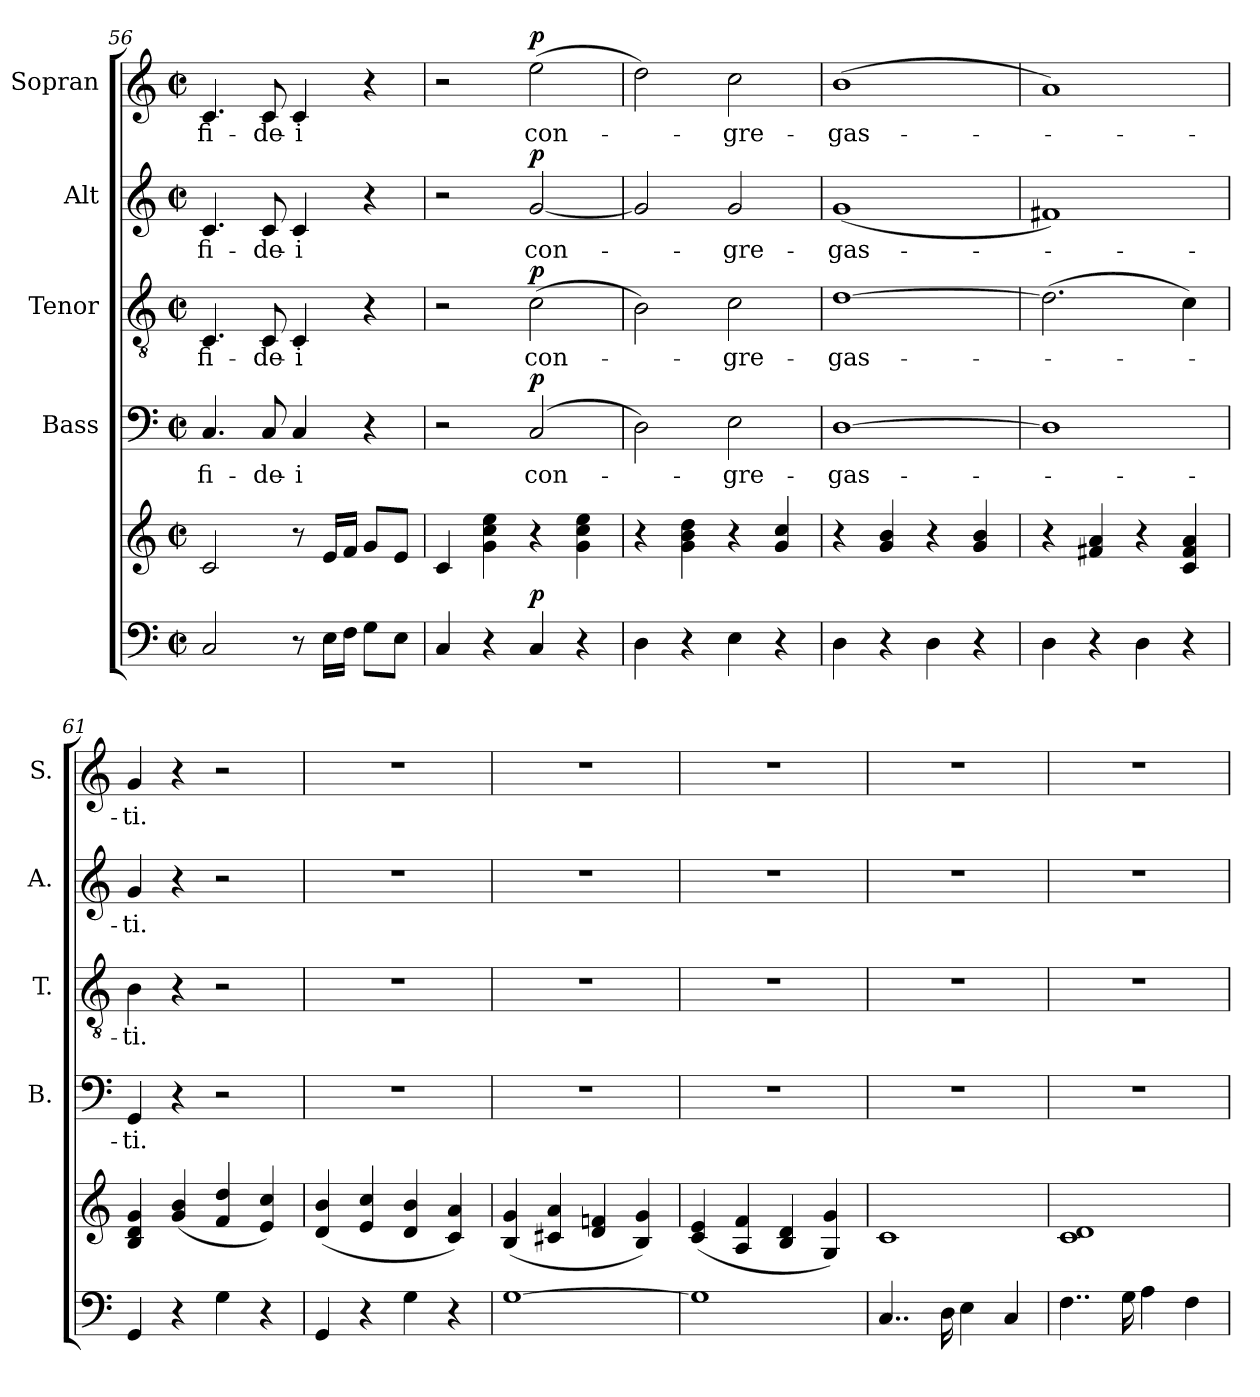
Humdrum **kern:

**kern	**kern	**dynam	**kern	**text	**dynam	**kern	**text	**dynam	**kern	**text	**dynam	**kern	**text	**dynam
*part5	*part5	*part5	*part4	*part4	*part4	*part3	*part3	*part3	*part2	*part2	*part2	*part1	*part1	*part1
*staff6	*staff5	*staff5/6	*staff4	*staff4	*staff4	*staff3	*staff3	*staff3	*staff2	*staff2	*staff2	*staff1	*staff1	*staff1
*	*	*	*I"Bass	*	*	*I"Tenor	*	*	*I"Alt	*	*	*I"Sopran	*	*
*	*	*	*I'B.	*	*	*I'T.	*	*	*I'A.	*	*	*I'S.	*	*
*clefF4	*clefG2	*	*clefF4	*	*	*clefGv2	*	*	*clefG2	*	*	*clefG2	*	*
*k[]	*k[]	*	*k[]	*	*	*k[]	*	*	*k[]	*	*	*k[]	*	*
*C:	*C:	*	*C:	*	*	*C:	*	*	*C:	*	*	*C:	*	*
*M2/2	*M2/2	*	*M2/2	*	*	*M2/2	*	*	*M2/2	*	*	*M2/2	*	*
*met(c|)	*met(c|)	*	*met(c|)	*	*	*met(c|)	*	*	*met(c|)	*	*	*met(c|)	*	*
=56	=56	=56	=56	=56	=56	=56	=56	=56	=56	=56	=56	=56	=56	=56
!	!	!	!	!LO:LY:b	!	!	!LO:LY:b	!	!	!LO:LY:b	!	!	!LO:LY:b	!
2C/	2c/	.	4.C/	fi-	.	4.C/	fi-	.	4.c/	fi-	.	4.c/	fi-	.
!	!	!	!	!LO:LY:b	!	!	!LO:LY:b	!	!	!LO:LY:b	!	!	!LO:LY:b	!
.	.	.	8C/	-de-	.	8C/	-de-	.	8c/	-de-	.	8c/	-de-	.
!	!	!	!	!LO:LY:b	!	!	!LO:LY:b	!	!	!LO:LY:b	!	!	!LO:LY:b	!
8r	8r	.	4C/	-i	.	4C/	-i	.	4c/	-i	.	4c/	-i	.
16E\LL	16e/LL	.	.	.	.	.	.	.	.	.	.	.	.	.
16F\JJ	16f/JJ	.	.	.	.	.	.	.	.	.	.	.	.	.
8G\L	8g/L	.	4r	.	.	4r	.	.	4r	.	.	4r	.	.
8E\J	8e/J	.	.	.	.	.	.	.	.	.	.	.	.	.
=57	=57	=57	=57	=57	=57	=57	=57	=57	=57	=57	=57	=57	=57	=57
4C/	4c/	.	2r	.	.	2r	.	.	2r	.	.	2r	.	.
4r	4g\ 4cc\ 4ee\	.	.	.	.	.	.	.	.	.	.	.	.	.
!	!	!LO:DY:a=2	!	!LO:LY:b	!LO:DY:a	!	!LO:LY:b	!LO:DY:a	!	!LO:LY:b	!LO:DY:a	!	!LO:LY:b	!LO:DY:a
4C/	4r	p	(2C/	con-	p	(>2c\	con-	p	[2g/	con-	p	(>2ee\	con-	p
4r	4g\ 4cc\ 4ee\	.	.	.	.	.	.	.	.	.	.	.	.	.
=58	=58	=58	=58	=58	=58	=58	=58	=58	=58	=58	=58	=58	=58	=58
4D\	4r	.	2D\)	.	.	2B\)	.	.	2g/]	.	.	2dd\)	.	.
4r	4g\ 4b\ 4dd\	.	.	.	.	.	.	.	.	.	.	.	.	.
!	!	!	!	!LO:LY:b	!	!	!LO:LY:b	!	!	!LO:LY:b	!	!	!LO:LY:b	!
4E\	4r	.	2E\	-gre-	.	2c\	-gre-	.	2g/	-gre-	.	2cc\	-gre-	.
4r	4g/ 4cc/	.	.	.	.	.	.	.	.	.	.	.	.	.
=59	=59	=59	=59	=59	=59	=59	=59	=59	=59	=59	=59	=59	=59	=59
!	!	!	!	!LO:LY:b	!	!	!LO:LY:b	!	!	!LO:LY:b	!	!	!LO:LY:b	!
4D\	4r	.	[1D	-gas-	.	[1d	-gas-	.	(<1g	-gas-	.	(>1b	-gas-	.
4r	4g/ 4b/	.	.	.	.	.	.	.	.	.	.	.	.	.
4D\	4r	.	.	.	.	.	.	.	.	.	.	.	.	.
4r	4g/ 4b/	.	.	.	.	.	.	.	.	.	.	.	.	.
=60	=60	=60	=60	=60	=60	=60	=60	=60	=60	=60	=60	=60	=60	=60
4D\	4r	.	1D]	.	.	(>2.d\]	.	.	1f#X)	.	.	1a)	.	.
4r	4f#X/ 4a/	.	.	.	.	.	.	.	.	.	.	.	.	.
4D\	4r	.	.	.	.	.	.	.	.	.	.	.	.	.
4r	4c/ 4f#/ 4a/	.	.	.	.	4c\)	.	.	.	.	.	.	.	.
!!LO:LB:g=z
=61	=61	=61	=61	=61	=61	=61	=61	=61	=61	=61	=61	=61	=61	=61
!	!	!	!	!LO:LY:b	!	!	!LO:LY:b	!	!	!LO:LY:b	!	!	!LO:LY:b	!
4GG/	4B/ 4d/ 4g/	.	4GG/	-ti.	.	4B\	-ti.	.	4g/	-ti.	.	4g/	-ti.	.
4r	(<4g/ 4b/	.	4r	.	.	4r	.	.	4r	.	.	4r	.	.
4G\	4f/ 4dd/	.	2r	.	.	2r	.	.	2r	.	.	2r	.	.
4r	4e/ 4cc/)	.	.	.	.	.	.	.	.	.	.	.	.	.
=62	=62	=62	=62	=62	=62	=62	=62	=62	=62	=62	=62	=62	=62	=62
4GG/	(<4d/ 4b/	.	1r	.	.	1r	.	.	1r	.	.	1r	.	.
4r	4e/ 4cc/	.	.	.	.	.	.	.	.	.	.	.	.	.
4G\	4d/ 4b/	.	.	.	.	.	.	.	.	.	.	.	.	.
4r	4c/ 4a/)	.	.	.	.	.	.	.	.	.	.	.	.	.
=63	=63	=63	=63	=63	=63	=63	=63	=63	=63	=63	=63	=63	=63	=63
[1G	(<4B/ 4g/	.	1r	.	.	1r	.	.	1r	.	.	1r	.	.
.	4c#X/ 4a/	.	.	.	.	.	.	.	.	.	.	.	.	.
.	4d/ 4fn/	.	.	.	.	.	.	.	.	.	.	.	.	.
.	4B/ 4g/)	.	.	.	.	.	.	.	.	.	.	.	.	.
=64	=64	=64	=64	=64	=64	=64	=64	=64	=64	=64	=64	=64	=64	=64
1G]	(<4c/ 4e/	.	1r	.	.	1r	.	.	1r	.	.	1r	.	.
.	4A/ 4f/	.	.	.	.	.	.	.	.	.	.	.	.	.
.	4B/ 4d/	.	.	.	.	.	.	.	.	.	.	.	.	.
.	4G/ 4g/)	.	.	.	.	.	.	.	.	.	.	.	.	.
=65	=65	=65	=65	=65	=65	=65	=65	=65	=65	=65	=65	=65	=65	=65
4..C/	1c	.	1r	.	.	1r	.	.	1r	.	.	1r	.	.
16D\	.	.	.	.	.	.	.	.	.	.	.	.	.	.
4E\	.	.	.	.	.	.	.	.	.	.	.	.	.	.
4C/	.	.	.	.	.	.	.	.	.	.	.	.	.	.
=66	=66	=66	=66	=66	=66	=66	=66	=66	=66	=66	=66	=66	=66	=66
4..F\	1c 1d	.	1r	.	.	1r	.	.	1r	.	.	1r	.	.
16G\	.	.	.	.	.	.	.	.	.	.	.	.	.	.
4A\	.	.	.	.	.	.	.	.	.	.	.	.	.	.
4F\	.	.	.	.	.	.	.	.	.	.	.	.	.	.
=	=	=	=	=	=	=	=	=	=	=	=	=	=	=
*-	*-	*-	*-	*-	*-	*-	*-	*-	*-	*-	*-	*-	*-	*-
